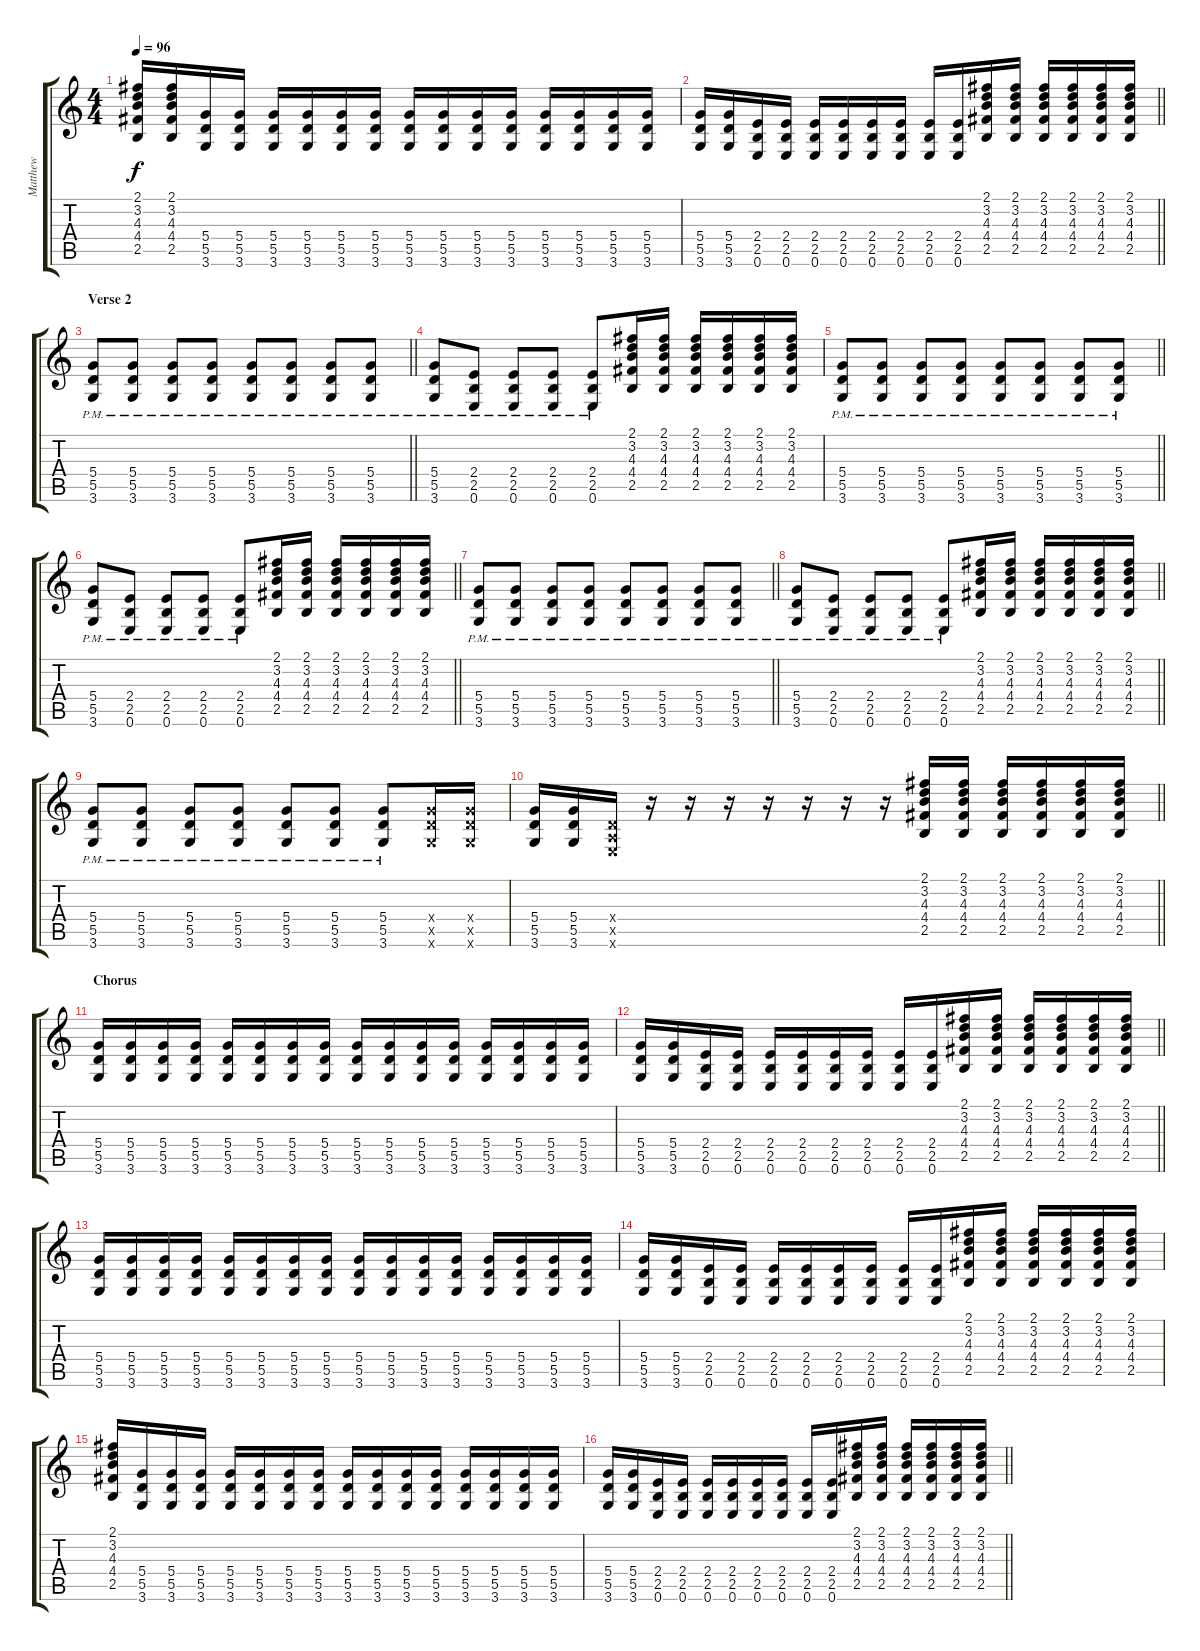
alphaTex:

\track ("Matthew" "Matthew") {instrument distortionguitar}
\staff {score tabs}
\tuning (E4 B3 G3 D3 A2 E2) {hide}
\ts (4 4)
\tempo 96
\clef g2
\ks c
(2.1 3.2 4.3 4.4 2.5).16{dy f} (2.1 3.2 4.3 4.4 2.5).16 (5.4 5.5 3.6).16 (5.4 5.5 3.6).16 (5.4 5.5 3.6).16 (5.4 5.5 3.6).16 (5.4 5.5 3.6).16 (5.4 5.5 3.6).16 (5.4 5.5 3.6).16 (5.4 5.5 3.6).16 (5.4 5.5 3.6).16 (5.4 5.5 3.6).16 (5.4 5.5 3.6).16 (5.4 5.5 3.6).16 (5.4 5.5 3.6).16 (5.4 5.5 3.6).16 |
\barLineRight lightlight
(5.4 5.5 3.6).16 (5.4 5.5 3.6).16 (2.4 2.5 0.6).16 (2.4 2.5 0.6).16 (2.4 2.5 0.6).16 (2.4 2.5 0.6).16 (2.4 2.5 0.6).16 (2.4 2.5 0.6).16 (2.4 2.5 0.6).16 (2.4 2.5 0.6).16 (2.1 3.2 4.3 4.4 2.5).16 (2.1 3.2 4.3 4.4 2.5).16 (2.1 3.2 4.3 4.4 2.5).16 (2.1 3.2 4.3 4.4 2.5).16 (2.1 3.2 4.3 4.4 2.5).16 (2.1 3.2 4.3 4.4 2.5).16 |
\section ("" "Verse 2")
\barLineRight lightlight
(5.4{pm} 5.5{pm} 3.6{pm}).8 (5.4{pm} 5.5{pm} 3.6{pm}).8 (5.4{pm} 5.5{pm} 3.6{pm}).8 (5.4{pm} 5.5{pm} 3.6{pm}).8 (5.4{pm} 5.5{pm} 3.6{pm}).8 (5.4{pm} 5.5{pm} 3.6{pm}).8 (5.4{pm} 5.5{pm} 3.6{pm}).8 (5.4{pm} 5.5{pm} 3.6{pm}).8 |
(5.4{pm} 5.5{pm} 3.6{pm}).8 (2.4{pm} 2.5{pm} 0.6).8 (2.4{pm} 2.5{pm} 0.6).8 (2.4{pm} 2.5{pm} 0.6).8 (2.4{pm} 2.5{pm} 0.6).8 (2.1 3.2 4.3 4.4 2.5).16 (2.1 3.2 4.3 4.4 2.5).16 (2.1 3.2 4.3 4.4 2.5).16 (2.1 3.2 4.3 4.4 2.5).16 (2.1 3.2 4.3 4.4 2.5).16 (2.1 3.2 4.3 4.4 2.5).16 |
\barLineRight lightlight
(5.4{pm} 5.5{pm} 3.6{pm}).8 (5.4{pm} 5.5{pm} 3.6{pm}).8 (5.4{pm} 5.5{pm} 3.6{pm}).8 (5.4{pm} 5.5{pm} 3.6{pm}).8 (5.4{pm} 5.5{pm} 3.6{pm}).8 (5.4{pm} 5.5{pm} 3.6{pm}).8 (5.4{pm} 5.5{pm} 3.6{pm}).8 (5.4{pm} 5.5{pm} 3.6{pm}).8 |
\barLineRight lightlight
(5.4{pm} 5.5{pm} 3.6{pm}).8 (2.4{pm} 2.5{pm} 0.6).8 (2.4{pm} 2.5{pm} 0.6).8 (2.4{pm} 2.5{pm} 0.6).8 (2.4{pm} 2.5{pm} 0.6).8 (2.1 3.2 4.3 4.4 2.5).16 (2.1 3.2 4.3 4.4 2.5).16 (2.1 3.2 4.3 4.4 2.5).16 (2.1 3.2 4.3 4.4 2.5).16 (2.1 3.2 4.3 4.4 2.5).16 (2.1 3.2 4.3 4.4 2.5).16 |
\barLineRight lightlight
(5.4{pm} 5.5{pm} 3.6{pm}).8 (5.4{pm} 5.5{pm} 3.6{pm}).8 (5.4{pm} 5.5{pm} 3.6{pm}).8 (5.4{pm} 5.5{pm} 3.6{pm}).8 (5.4{pm} 5.5{pm} 3.6{pm}).8 (5.4{pm} 5.5{pm} 3.6{pm}).8 (5.4{pm} 5.5{pm} 3.6{pm}).8 (5.4{pm} 5.5{pm} 3.6{pm}).8 |
\barLineRight lightlight
(5.4{pm} 5.5{pm} 3.6{pm}).8 (2.4{pm} 2.5{pm} 0.6).8 (2.4{pm} 2.5{pm} 0.6).8 (2.4{pm} 2.5{pm} 0.6).8 (2.4{pm} 2.5{pm} 0.6).8 (2.1 3.2 4.3 4.4 2.5).16 (2.1 3.2 4.3 4.4 2.5).16 (2.1 3.2 4.3 4.4 2.5).16 (2.1 3.2 4.3 4.4 2.5).16 (2.1 3.2 4.3 4.4 2.5).16 (2.1 3.2 4.3 4.4 2.5).16 |
(5.4{pm} 5.5{pm} 3.6{pm}).8 (5.4{pm} 5.5{pm} 3.6{pm}).8 (5.4{pm} 5.5{pm} 3.6{pm}).8 (5.4{pm} 5.5{pm} 3.6{pm}).8 (5.4{pm} 5.5{pm} 3.6{pm}).8 (5.4{pm} 5.5{pm} 3.6{pm}).8 (5.4{pm} 5.5{pm} 3.6{pm}).8 (5.4{x} 5.5{x} 3.6{x}).16 (5.4{x} 5.5{x} 3.6{x}).16 |
\barLineRight lightlight
(5.4 5.5 3.6).16 (5.4 5.5 3.6).16 (0.4{x} 0.5{x} 0.6{x}).16 r.16 r.16 r.16 r.16 r.16 r.16 r.16 (2.1 3.2 4.3 4.4 2.5).16 (2.1 3.2 4.3 4.4 2.5).16 (2.1 3.2 4.3 4.4 2.5).16 (2.1 3.2 4.3 4.4 2.5).16 (2.1 3.2 4.3 4.4 2.5).16 (2.1 3.2 4.3 4.4 2.5).16 |
\section ("" "Chorus")
(5.4 5.5 3.6).16 (5.4 5.5 3.6).16 (5.4 5.5 3.6).16 (5.4 5.5 3.6).16 (5.4 5.5 3.6).16 (5.4 5.5 3.6).16 (5.4 5.5 3.6).16 (5.4 5.5 3.6).16 (5.4 5.5 3.6).16 (5.4 5.5 3.6).16 (5.4 5.5 3.6).16 (5.4 5.5 3.6).16 (5.4 5.5 3.6).16 (5.4 5.5 3.6).16 (5.4 5.5 3.6).16 (5.4 5.5 3.6).16 |
\barLineRight lightlight
(5.4 5.5 3.6).16 (5.4 5.5 3.6).16 (2.4 2.5 0.6).16 (2.4 2.5 0.6).16 (2.4 2.5 0.6).16 (2.4 2.5 0.6).16 (2.4 2.5 0.6).16 (2.4 2.5 0.6).16 (2.4 2.5 0.6).16 (2.4 2.5 0.6).16 (2.1 3.2 4.3 4.4 2.5).16 (2.1 3.2 4.3 4.4 2.5).16 (2.1 3.2 4.3 4.4 2.5).16 (2.1 3.2 4.3 4.4 2.5).16 (2.1 3.2 4.3 4.4 2.5).16 (2.1 3.2 4.3 4.4 2.5).16 |
(5.4 5.5 3.6).16 (5.4 5.5 3.6).16 (5.4 5.5 3.6).16 (5.4 5.5 3.6).16 (5.4 5.5 3.6).16 (5.4 5.5 3.6).16 (5.4 5.5 3.6).16 (5.4 5.5 3.6).16 (5.4 5.5 3.6).16 (5.4 5.5 3.6).16 (5.4 5.5 3.6).16 (5.4 5.5 3.6).16 (5.4 5.5 3.6).16 (5.4 5.5 3.6).16 (5.4 5.5 3.6).16 (5.4 5.5 3.6).16 |
(5.4 5.5 3.6).16 (5.4 5.5 3.6).16 (2.4 2.5 0.6).16 (2.4 2.5 0.6).16 (2.4 2.5 0.6).16 (2.4 2.5 0.6).16 (2.4 2.5 0.6).16 (2.4 2.5 0.6).16 (2.4 2.5 0.6).16 (2.4 2.5 0.6).16 (2.1 3.2 4.3 4.4 2.5).16 (2.1 3.2 4.3 4.4 2.5).16 (2.1 3.2 4.3 4.4 2.5).16 (2.1 3.2 4.3 4.4 2.5).16 (2.1 3.2 4.3 4.4 2.5).16 (2.1 3.2 4.3 4.4 2.5).16 |
(2.1 3.2 4.3 4.4 2.5).16 (5.4 5.5 3.6).16 (5.4 5.5 3.6).16 (5.4 5.5 3.6).16 (5.4 5.5 3.6).16 (5.4 5.5 3.6).16 (5.4 5.5 3.6).16 (5.4 5.5 3.6).16 (5.4 5.5 3.6).16 (5.4 5.5 3.6).16 (5.4 5.5 3.6).16 (5.4 5.5 3.6).16 (5.4 5.5 3.6).16 (5.4 5.5 3.6).16 (5.4 5.5 3.6).16 (5.4 5.5 3.6).16 |
\barLineRight lightlight
(5.4 5.5 3.6).16 (5.4 5.5 3.6).16 (2.4 2.5 0.6).16 (2.4 2.5 0.6).16 (2.4 2.5 0.6).16 (2.4 2.5 0.6).16 (2.4 2.5 0.6).16 (2.4 2.5 0.6).16 (2.4 2.5 0.6).16 (2.4 2.5 0.6).16 (2.1 3.2 4.3 4.4 2.5).16 (2.1 3.2 4.3 4.4 2.5).16 (2.1 3.2 4.3 4.4 2.5).16 (2.1 3.2 4.3 4.4 2.5).16 (2.1 3.2 4.3 4.4 2.5).16 (2.1 3.2 4.3 4.4 2.5).16
